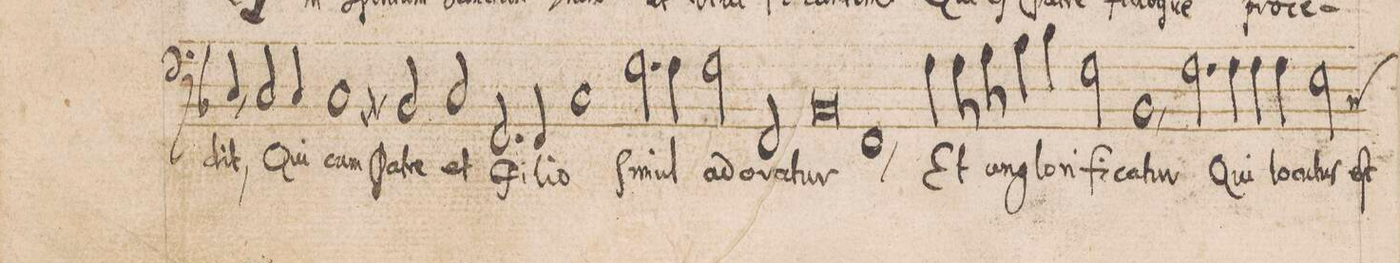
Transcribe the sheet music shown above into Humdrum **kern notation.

**kern	**text
*I"BASVS	*
*clefF4	*
*k[b-]	*
*met(C|)	*
*M2/1	*
4C,/	-dit,
2C/	Qui
4C/	cum
1C	Pa-
=145-	=145-
2BBn/	-tre
2C/	et
2.FF/	Fi-
4FF/	-li-
=146-	=146-
1C	-o
2.F\	Si-
4F\	-mul
=147-	=147-
2F\	a-
2FF/	-do-
0BB-y	-ra-
=148-	=148-
1FF,	-tur
=149-	=149-
4F\	Et
8F\	con-
8G\	-glo-
4A\	-ri-
4B-\	-fi-
2F\	-ca-
1BB-,/	-tur
=150-	=150-
2.F\	Qui
4F\	lo-
4F\	-cu-
4F\	-tus
=151-	=151-
*custos:C	*
2E\	eſt
*-	*-
